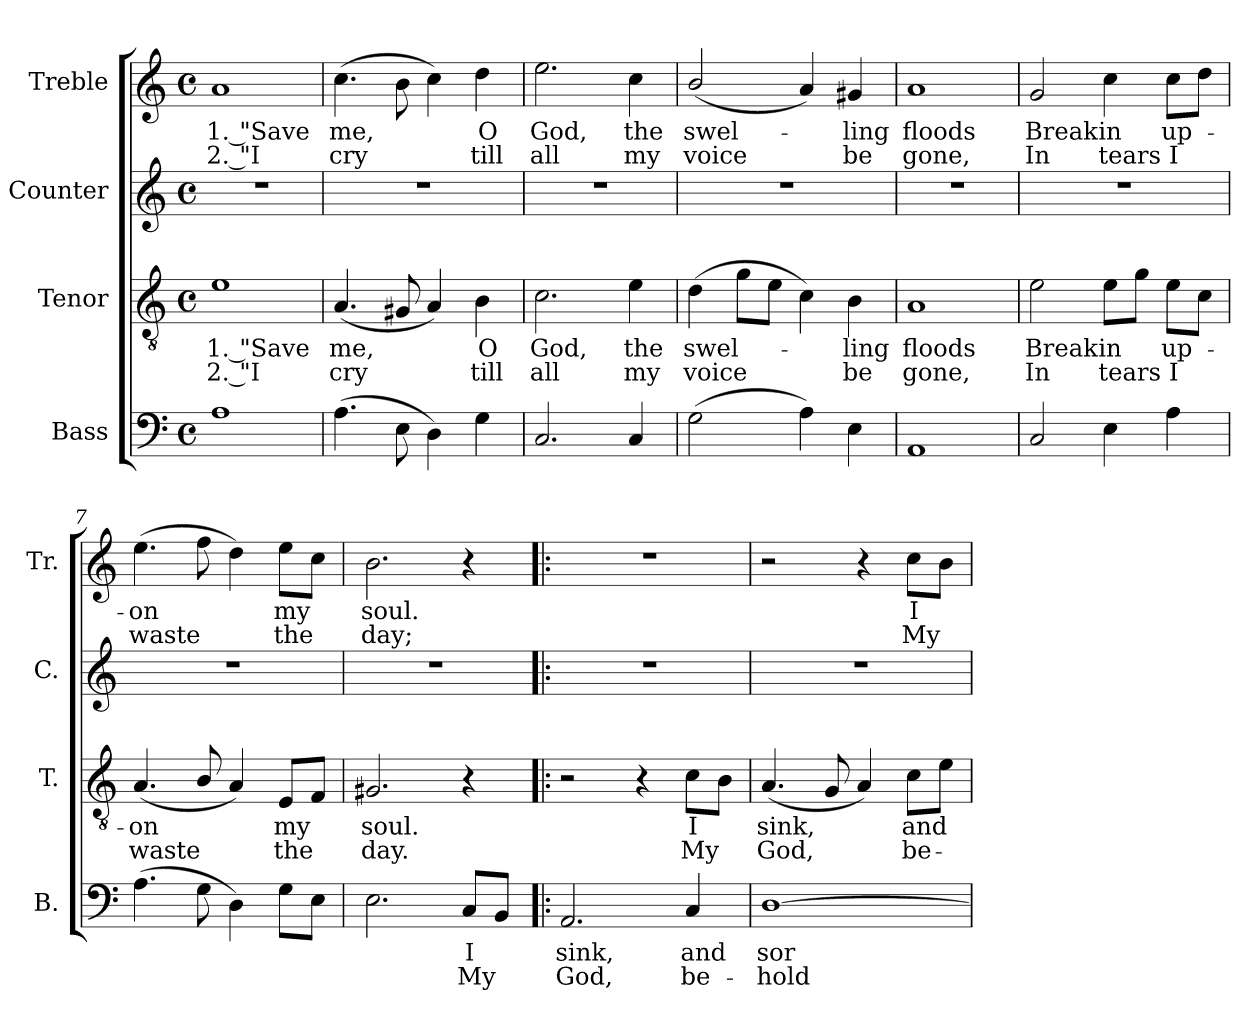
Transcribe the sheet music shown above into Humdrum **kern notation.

**kern	**text	**text	**kern	**text	**text	**kern	**kern	**text	**text
*part4	*part4	*part4	*part3	*part3	*part3	*part2	*part1	*part1	*part1
*staff4	*staff4	*staff4	*staff3	*staff3	*staff3	*staff2	*staff1	*staff1	*staff1
*I"Bass	*	*	*I"Tenor	*	*	*I"Counter	*I"Treble	*	*
*I'B.	*	*	*I'T.	*	*	*I'C.	*I'Tr.	*	*
*clefF4	*	*	*clefGv2	*	*	*clefG2	*clefG2	*	*
*k[]	*	*	*k[]	*	*	*k[]	*k[]	*	*
*M4/4	*	*	*M4/4	*	*	*M4/4	*M4/4	*	*
*met(c)	*	*	*met(c)	*	*	*met(c)	*met(c)	*	*
*MM100	*	*	*MM100	*	*	*MM100	*MM100	*	*
=1	=1	=1	=1	=1	=1	=1	=1	=1	=1
1A	.	.	1e	1. "Save	2. "I	1r	1a	1. "Save	2. "I
=2	=2	=2	=2	=2	=2	=2	=2	=2	=2
(4.A\	.	.	(4.A/	me,	cry	1r	(4.cc\	me,	cry
8E\	.	.	8G#X/	.	.	.	8b\	.	.
4D\)	.	.	4A/)	.	.	.	4cc\)	.	.
4G\	.	.	4B\	O	till	.	4dd\	O	till
=3	=3	=3	=3	=3	=3	=3	=3	=3	=3
2.C/	.	.	2.c\	God,	all	1r	2.ee\	God,	all
4C/	.	.	4e\	the	my	.	4cc\	the	my
=4	=4	=4	=4	=4	=4	=4	=4	=4	=4
(2G\	.	.	(4d\	swel-	voice	1r	(2b/	swel-	voice
.	.	.	8g\L	.	.	.	.	.	.
.	.	.	8e\J	.	.	.	.	.	.
4A\)	.	.	4c\)	.	.	.	4a/)	.	.
4E\	.	.	4B\	-ling	be	.	4g#X/	-ling	be
=5	=5	=5	=5	=5	=5	=5	=5	=5	=5
1AA	.	.	1A	floods	gone,	1r	1a	floods	gone,
=6	=6	=6	=6	=6	=6	=6	=6	=6	=6
2C/	.	.	2e\	Break	In	1r	2g/	Break	In
4E\	.	.	8e\L	in	tears	.	4cc\	in	tears
.	.	.	8g\J	.	.	.	.	.	.
4A\	.	.	8e\L	up-	I	.	8cc\L	up-	I
.	.	.	8c\J	.	.	.	8dd\J	.	.
=7	=7	=7	=7	=7	=7	=7	=7	=7	=7
(4.A\	.	.	(4.A/	-on	waste	1r	(4.ee\	-on	waste
8G\	.	.	8B/	.	.	.	8ff\	.	.
4D\)	.	.	4A/)	.	.	.	4dd\)	.	.
8G\L	.	.	8E/L	my	the	.	8ee\L	my	the
8E\J	.	.	8F/J	.	.	.	8cc\J	.	.
!!LO:LB:g=z
=8	=8	=8	=8	=8	=8	=8	=8	=8	=8
2.E\	.	.	2.G#X/	soul.	day.	1r	2.b\	soul.	day;
8C/L	I	My	4r	.	.	.	4r	.	.
8BB/J	.	.	.	.	.	.	.	.	.
=9!|:	=9!|:	=9!|:	=9!|:	=9!|:	=9!|:	=9!|:	=9!|:	=9!|:	=9!|:
2.AA/	sink,	God,	2r	.	.	1r	1r	.	.
.	.	.	4r	.	.	.	.	.	.
4C/	and	be-	8c\L	I	My	.	.	.	.
.	.	.	8B\J	.	.	.	.	.	.
=10	=10	=10	=10	=10	=10	=10	=10	=10	=10
[1D	sor-	-hold	(4.A/	sink,	God,	1r	2r	.	.
.	.	.	8G/	.	.	.	.	.	.
.	.	.	4A/)	.	.	.	4r	.	.
.	.	.	8c\L	and	be-	.	8cc\L	I	My
.	.	.	8e\J	.	.	.	8b\J	.	.
=	=	=	=	=	=	=	=	=	=
*-	*-	*-	*-	*-	*-	*-	*-	*-	*-
